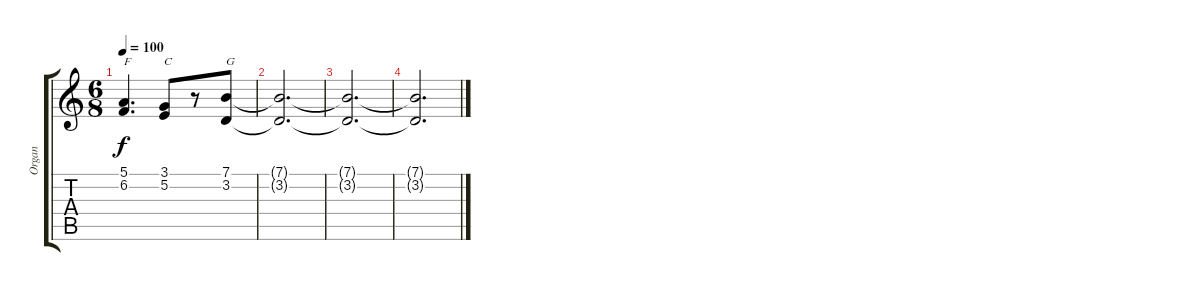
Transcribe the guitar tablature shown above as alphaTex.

\track ("Organ" "Organ") {instrument drawbarorgan}
\staff {score tabs}
\tuning (E4 B3 G3 D3 A2 E2) {hide}
\ts (6 8)
\tempo 100
\clef g2
\ks c
(5.1 6.2).4{d txt "F" dy f} (3.1 5.2).8{txt "C"} r.8 (7.1 3.2).8{txt "G"} |
(7.1{t} 3.2{t}).2{d} |
(7.1{t} 3.2{t}).2{d} |
(7.1{t} 3.2{t}).2{d}
